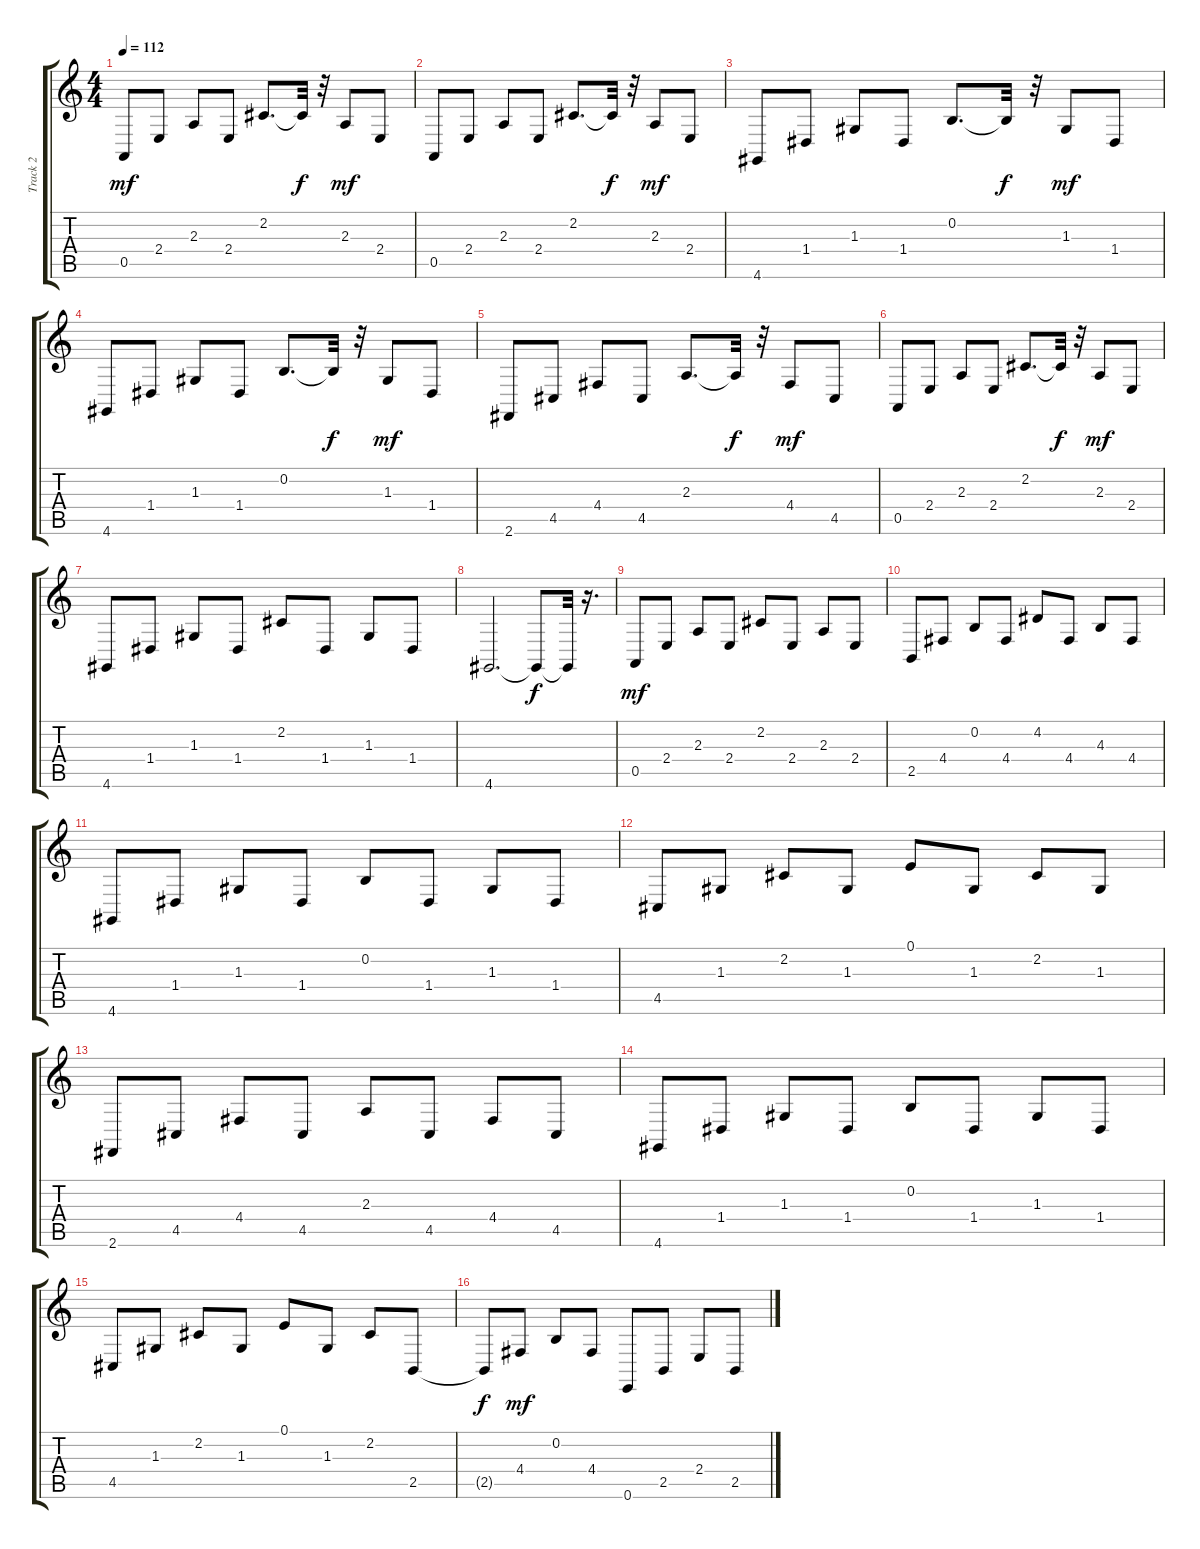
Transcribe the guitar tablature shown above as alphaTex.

\track ("Track 2" "Track 2") {instrument acousticgrandpiano}
\staff {score tabs}
\tuning (E4 B3 G3 D3 A2 E2) {hide}
\ts (4 4)
\tempo 112
\clef g2
\ks c
0.5.8{dy mf} 2.4.8 2.3.8 2.4.8 2.2.8{d} 2.2{t}.32{dy f} r.32 2.3.8{dy mf} 2.4.8 |
0.5.8 2.4.8 2.3.8 2.4.8 2.2.8{d} 2.2{t}.32{dy f} r.32 2.3.8{dy mf} 2.4.8 |
4.6.8 1.4.8 1.3.8 1.4.8 0.2.8{d} 0.2{t}.32{dy f} r.32 1.3.8{dy mf} 1.4.8 |
4.6.8 1.4.8 1.3.8 1.4.8 0.2.8{d} 0.2{t}.32{dy f} r.32 1.3.8{dy mf} 1.4.8 |
2.6.8 4.5.8 4.4.8 4.5.8 2.3.8{d} 2.3{t}.32{dy f} r.32 4.4.8{dy mf} 4.5.8 |
0.5.8 2.4.8 2.3.8 2.4.8 2.2.8{d} 2.2{t}.32{dy f} r.32 2.3.8{dy mf} 2.4.8 |
4.6.8 1.4.8 1.3.8 1.4.8 2.2.8 1.4.8 1.3.8 1.4.8 |
4.6.2{d} 4.6{t}.8{dy f} 4.6{t}.32 r.16{d} |
0.5.8{dy mf} 2.4.8 2.3.8 2.4.8 2.2.8 2.4.8 2.3.8 2.4.8 |
2.5.8 4.4.8 0.2.8 4.4.8 4.2.8 4.4.8 4.3.8 4.4.8 |
4.6.8 1.4.8 1.3.8 1.4.8 0.2.8 1.4.8 1.3.8 1.4.8 |
4.5.8 1.3.8 2.2.8 1.3.8 0.1.8 1.3.8 2.2.8 1.3.8 |
2.6.8 4.5.8 4.4.8 4.5.8 2.3.8 4.5.8 4.4.8 4.5.8 |
4.6.8 1.4.8 1.3.8 1.4.8 0.2.8 1.4.8 1.3.8 1.4.8 |
4.5.8 1.3.8 2.2.8 1.3.8 0.1.8 1.3.8 2.2.8 2.5.8 |
2.5{t}.8{dy f} 4.4.8{dy mf} 0.2.8 4.4.8 0.6.8 2.5.8 2.4.8 2.5.8
